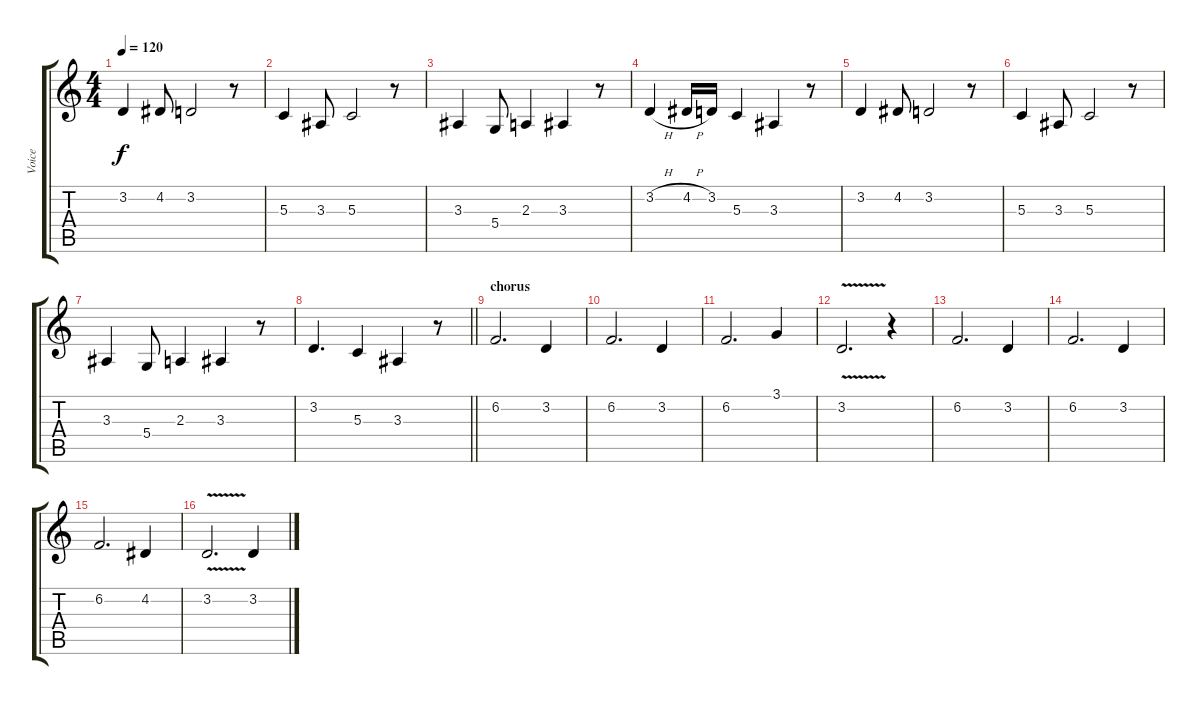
\track ("Voice" "Voice") {instrument tuba}
\staff {score tabs}
\tuning (E4 B3 G3 D3 A2 E2) {hide}
\ts (4 4)
\tempo 120
\clef g2
\ks c
3.2.4{dy f} 4.2.8 3.2.2 r.8 |
5.3.4 3.3.8 5.3.2 r.8 |
3.3.4 5.4.8 2.3.4 3.3.4 r.8 |
3.2{h}.4 4.2{h}.16 3.2.16 5.3.4 3.3.4 r.8 |
3.2.4 4.2.8 3.2.2 r.8 |
5.3.4 3.3.8 5.3.2 r.8 |
3.3.4 5.4.8 2.3.4 3.3.4 r.8 |
\barLineRight lightlight
3.2.4{d} 5.3.4 3.3.4 r.8 |
\section ("" "chorus")
6.2.2{d} 3.2.4 |
6.2.2{d} 3.2.4 |
6.2.2{d} 3.1.4 |
3.2{v}.2{d} r.4 |
6.2.2{d} 3.2.4 |
6.2.2{d} 3.2.4 |
6.2.2{d} 4.2.4 |
3.2{v}.2{d} 3.2.4
